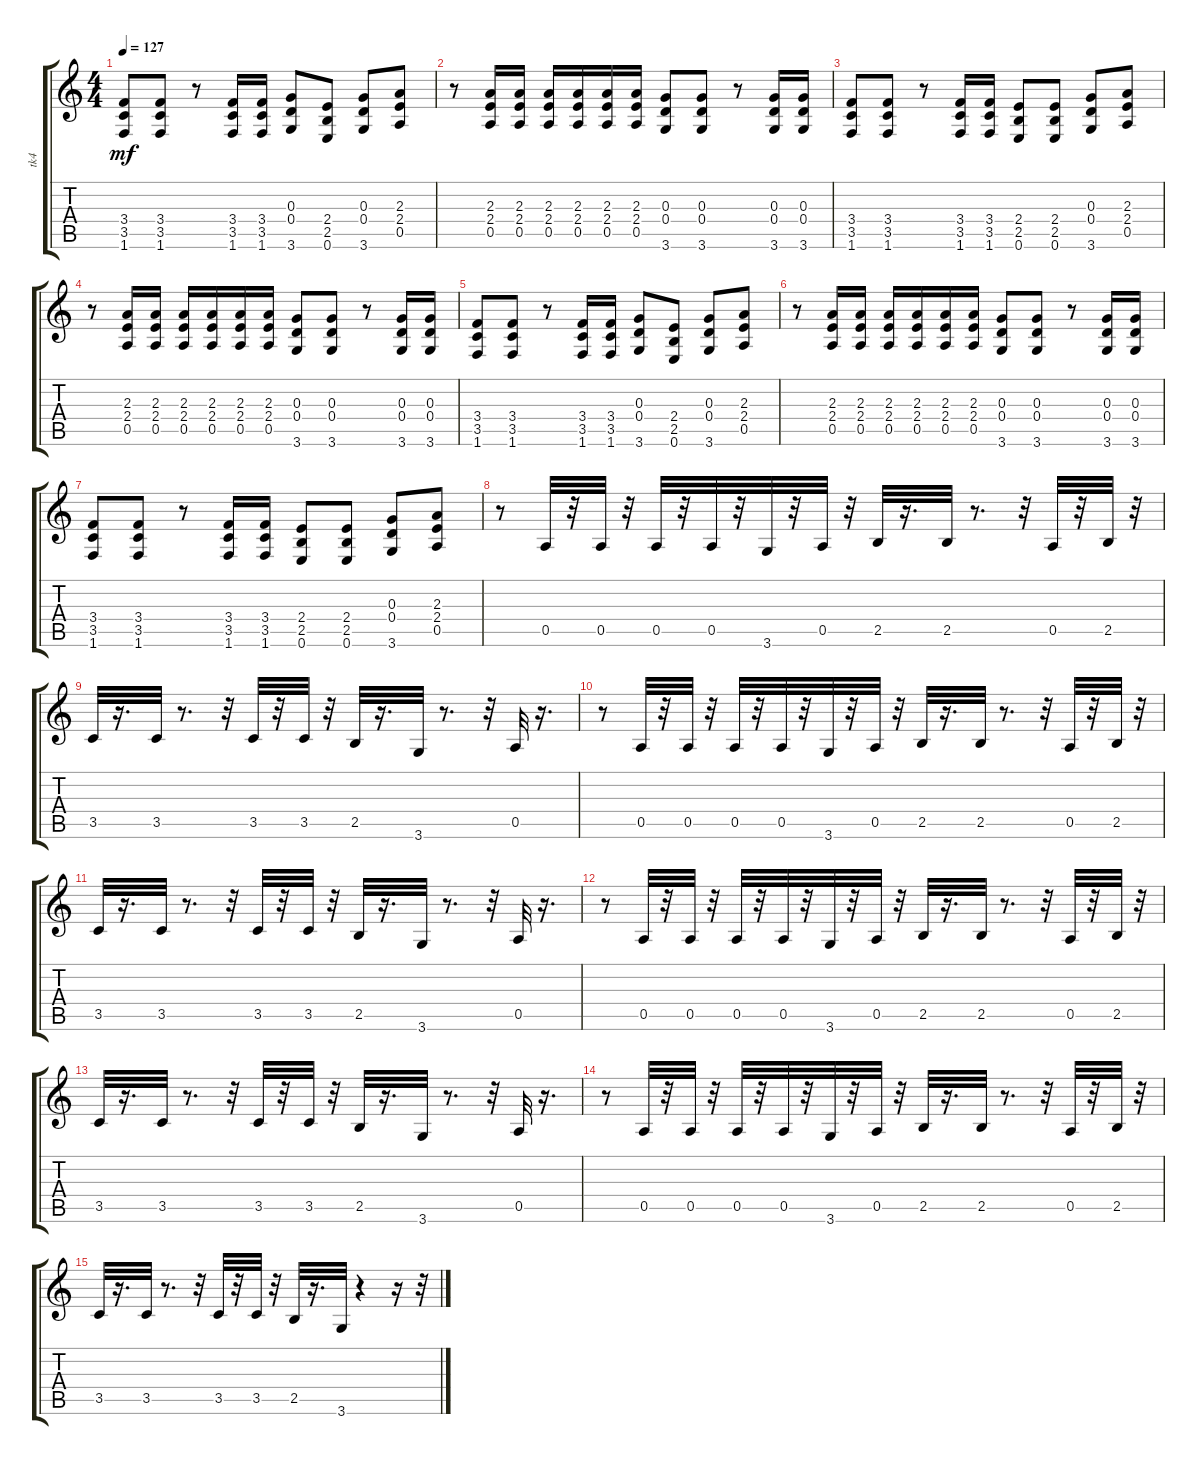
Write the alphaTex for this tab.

\track ("tk4" "tk4") {instrument distortionguitar}
\staff {score tabs}
\tuning (E4 B3 G3 D3 A2 E2) {hide}
\ts (4 4)
\tempo 127
\clef g2
\ks c
(3.4 3.5 1.6).8{dy mf} (3.4 3.5 1.6).8 r.8 (3.4 3.5 1.6).16 (3.4 3.5 1.6).16 (0.3 0.4 3.6).8 (2.4 2.5 0.6).8 (0.3 0.4 3.6).8 (2.3 2.4 0.5).8 |
r.8 (2.3 2.4 0.5).16 (2.3 2.4 0.5).16 (2.3 2.4 0.5).16 (2.3 2.4 0.5).16 (2.3 2.4 0.5).16 (2.3 2.4 0.5).16 (0.3 0.4 3.6).8 (0.3 0.4 3.6).8 r.8 (0.3 0.4 3.6).16 (0.3 0.4 3.6).16 |
(3.4 3.5 1.6).8 (3.4 3.5 1.6).8 r.8 (3.4 3.5 1.6).16 (3.4 3.5 1.6).16 (2.4 2.5 0.6).8 (2.4 2.5 0.6).8 (0.3 0.4 3.6).8 (2.3 2.4 0.5).8 |
r.8 (2.3 2.4 0.5).16 (2.3 2.4 0.5).16 (2.3 2.4 0.5).16 (2.3 2.4 0.5).16 (2.3 2.4 0.5).16 (2.3 2.4 0.5).16 (0.3 0.4 3.6).8 (0.3 0.4 3.6).8 r.8 (0.3 0.4 3.6).16 (0.3 0.4 3.6).16 |
(3.4 3.5 1.6).8 (3.4 3.5 1.6).8 r.8 (3.4 3.5 1.6).16 (3.4 3.5 1.6).16 (0.3 0.4 3.6).8 (2.4 2.5 0.6).8 (0.3 0.4 3.6).8 (2.3 2.4 0.5).8 |
r.8 (2.3 2.4 0.5).16 (2.3 2.4 0.5).16 (2.3 2.4 0.5).16 (2.3 2.4 0.5).16 (2.3 2.4 0.5).16 (2.3 2.4 0.5).16 (0.3 0.4 3.6).8 (0.3 0.4 3.6).8 r.8 (0.3 0.4 3.6).16 (0.3 0.4 3.6).16 |
(3.4 3.5 1.6).8 (3.4 3.5 1.6).8 r.8 (3.4 3.5 1.6).16 (3.4 3.5 1.6).16 (2.4 2.5 0.6).8 (2.4 2.5 0.6).8 (0.3 0.4 3.6).8 (2.3 2.4 0.5).8 |
r.8 0.5.32 r.32 0.5.32 r.32 0.5.32 r.32 0.5.32 r.32 3.6.32 r.32 0.5.32 r.32 2.5.32 r.16{d} 2.5.32 r.8{d} r.32 0.5.32 r.32 2.5.32 r.32 |
3.5.32 r.16{d} 3.5.32 r.8{d} r.32 3.5.32 r.32 3.5.32 r.32 2.5.32 r.16{d} 3.6.32 r.8{d} r.32 0.5.32 r.16{d} |
r.8 0.5.32 r.32 0.5.32 r.32 0.5.32 r.32 0.5.32 r.32 3.6.32 r.32 0.5.32 r.32 2.5.32 r.16{d} 2.5.32 r.8{d} r.32 0.5.32 r.32 2.5.32 r.32 |
3.5.32 r.16{d} 3.5.32 r.8{d} r.32 3.5.32 r.32 3.5.32 r.32 2.5.32 r.16{d} 3.6.32 r.8{d} r.32 0.5.32 r.16{d} |
r.8 0.5.32 r.32 0.5.32 r.32 0.5.32 r.32 0.5.32 r.32 3.6.32 r.32 0.5.32 r.32 2.5.32 r.16{d} 2.5.32 r.8{d} r.32 0.5.32 r.32 2.5.32 r.32 |
3.5.32 r.16{d} 3.5.32 r.8{d} r.32 3.5.32 r.32 3.5.32 r.32 2.5.32 r.16{d} 3.6.32 r.8{d} r.32 0.5.32 r.16{d} |
r.8 0.5.32 r.32 0.5.32 r.32 0.5.32 r.32 0.5.32 r.32 3.6.32 r.32 0.5.32 r.32 2.5.32 r.16{d} 2.5.32 r.8{d} r.32 0.5.32 r.32 2.5.32 r.32 |
3.5.32 r.16{d} 3.5.32 r.8{d} r.32 3.5.32 r.32 3.5.32 r.32 2.5.32 r.16{d} 3.6.32 r.4 r.16 r.32
